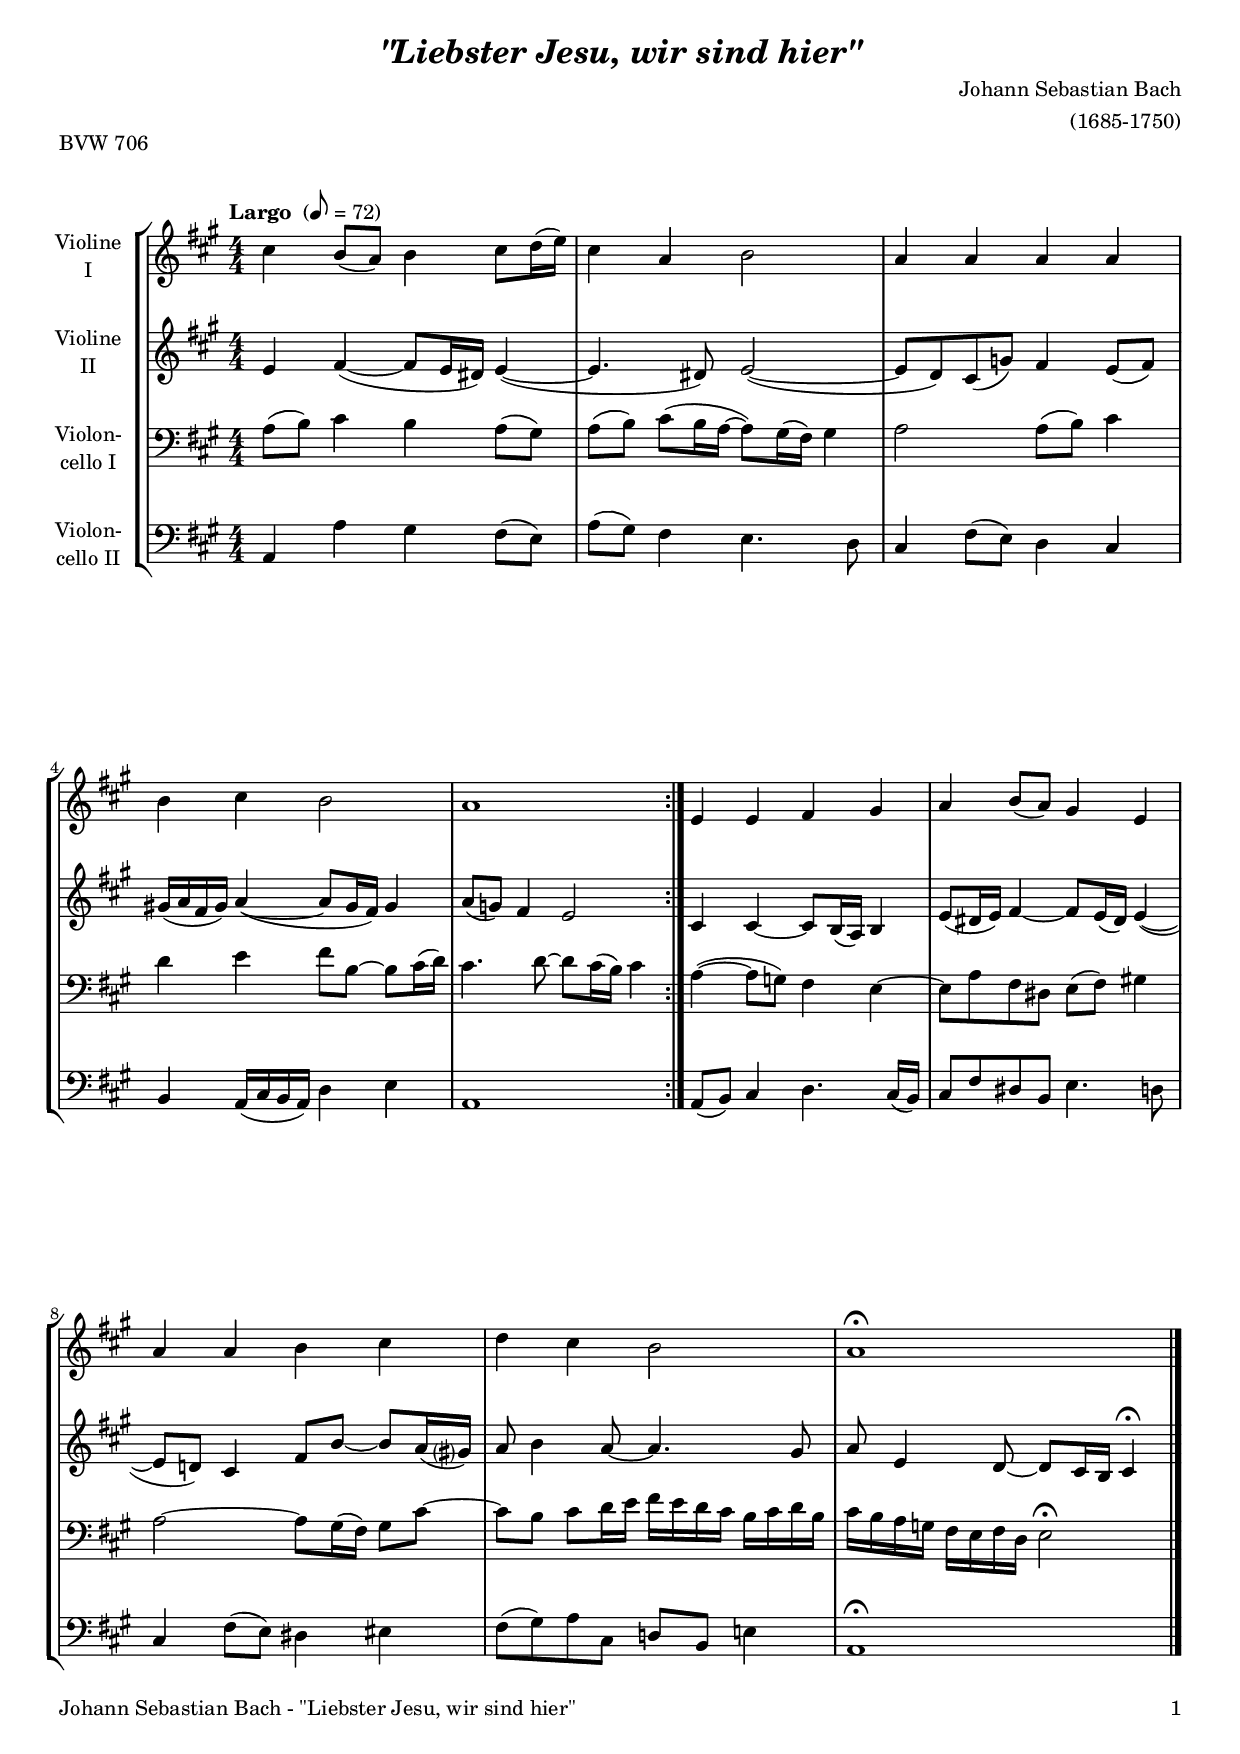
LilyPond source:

\version "2.22.0"
\include "deutsch.ly"
  
#(set-global-staff-size 18)

\header {
  title     = \markup \bold \italic "\"Liebster Jesu, wir sind hier\""
  composer  = "Johann Sebastian Bach"
  arranger  = "(1685-1750)"
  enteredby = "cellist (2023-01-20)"
  piece     = "BVW 706"
}

voiceconsts = {
  \key a \major
  \time 4/4
  \clef "treble"
  \numericTimeSignature
  \compressEmptyMeasures
  % Set default beaming for all staves
%  \set Timing.beamExceptions = #'()
%  \set Timing.baseMoment     = #(ly:make-moment 1 4)
%  \set Timing.beatStructure  = #'(1 1 1)
  \tempo "Largo " 8=72
}

mifl = "flute"
mivl = "violin"
miba = "cello"
mipz = "pizzicato strings"

va = \relative c'' {
  \voiceconsts

  \repeat volta 2 {
    cis4 h8( a) h4 cis8 d16( e)
    cis4 a h2
    a4 a a a
    h cis h2
    a1
  }

  e4 e fis gis
  a h8( a) gis4 e
  a a h cis
  d cis h2
  a1\fermata \bar "|."
}

vb = \relative c' {
  \voiceconsts

  \repeat volta 2 {
    e4 fis(~ fis8 e16 dis) e4(~
    e4. dis8) e2(~
    e8 d) cis( g') fis4 e8( fis)

    gis!16( a fis gis) a4(~ a8 gis16 fis) gis4
    a8( g) fis4 e2
  }
  cis4 cis~ cis8 h16( a) h4
  e8( dis16 e) fis4~ fis8 e16( dis) e4(~

  e8 d!) cis4 fis8 h~ h a16( gis?)
  a8 h4 a8~ a4. gis8
  a e4 d8~ d cis16 h cis4\fermata \bar "|."
}

vc = \relative c' {
  \voiceconsts
  \clef "bass"
  
  \repeat volta 2 {
    a8( h) cis4 h a8( gis)
    a( h) cis( h16 a~ a8) gis16( fis) gis4
    a2 a8( h) cis4
    d e fis8 h,~ h cis16( d)

    cis4. d8~ d cis16( h) cis4
  }
  a(~ a8 g) fis4 e~
  e8 a fis dis e( fis) gis!4

  a2~ a8 gis16( fis) gis8 cis~
  cis h cis d16 e fis e d cis h cis d h
  cis h a g fis e fis d e2\fermata \bar "|."
}

vd = \relative c {
  \voiceconsts
  \clef "bass"
  
  \repeat volta 2 {
    a4 a' gis fis8( e)
    a( gis) fis4 e4. d8
    cis4 fis8( e) d4 cis
    h a16( cis h a) d4 e
    a,1
  }

  a8( h ) cis4 d4. cis16( h)
  cis8 fis dis h e4. d8
  cis4 fis8( e) dis4 eis
  fis8( gis) a cis, d! h e!4
  a,1\fermata \bar "|."
}


music = \new StaffGroup <<
      \new Staff {
	\set Staff.midiInstrument = \mivl
	\set Staff.instrumentName = \markup \center-column { "Violine" "I" }
	\transpose a a { \va }
      }

      \new Staff {
	\set Staff.midiInstrument = \mivl
	\set Staff.instrumentName = \markup \center-column { "Violine" "II" }
	\transpose a a { \vb }
      }

      \new Staff {
	\set Staff.midiInstrument = \miba
	\set Staff.instrumentName = \markup \center-column { "Violon-" "cello I" }
	\transpose a a { \vc }
      }

      \new Staff {
	\set Staff.midiInstrument = \miba
	\set Staff.instrumentName = \markup \center-column { "Violon-" "cello II" }
	\transpose a a { \vd }
      }
>>
\book {
   \paper {
    print-page-number = ##t
    print-first-page-number = ##t
    ragged-last-bottom = ##f
    oddHeaderMarkup = \markup \null
    evenHeaderMarkup = \markup \null
    oddFooterMarkup = \markup {
      \fill-line {
        \on-the-fly #print-page-number-check-first
        "Johann Sebastian Bach - \"Liebster Jesu, wir sind hier\"" \fromproperty #'page:page-number-string
      }
    }
    evenFooterMarkup = \oddFooterMarkup
  } \score {
    \music
    \layout {}
  }

  \score {
    \unfoldRepeats \music

    \midi {
      \context {
        \Score
      }
    }
  }
}